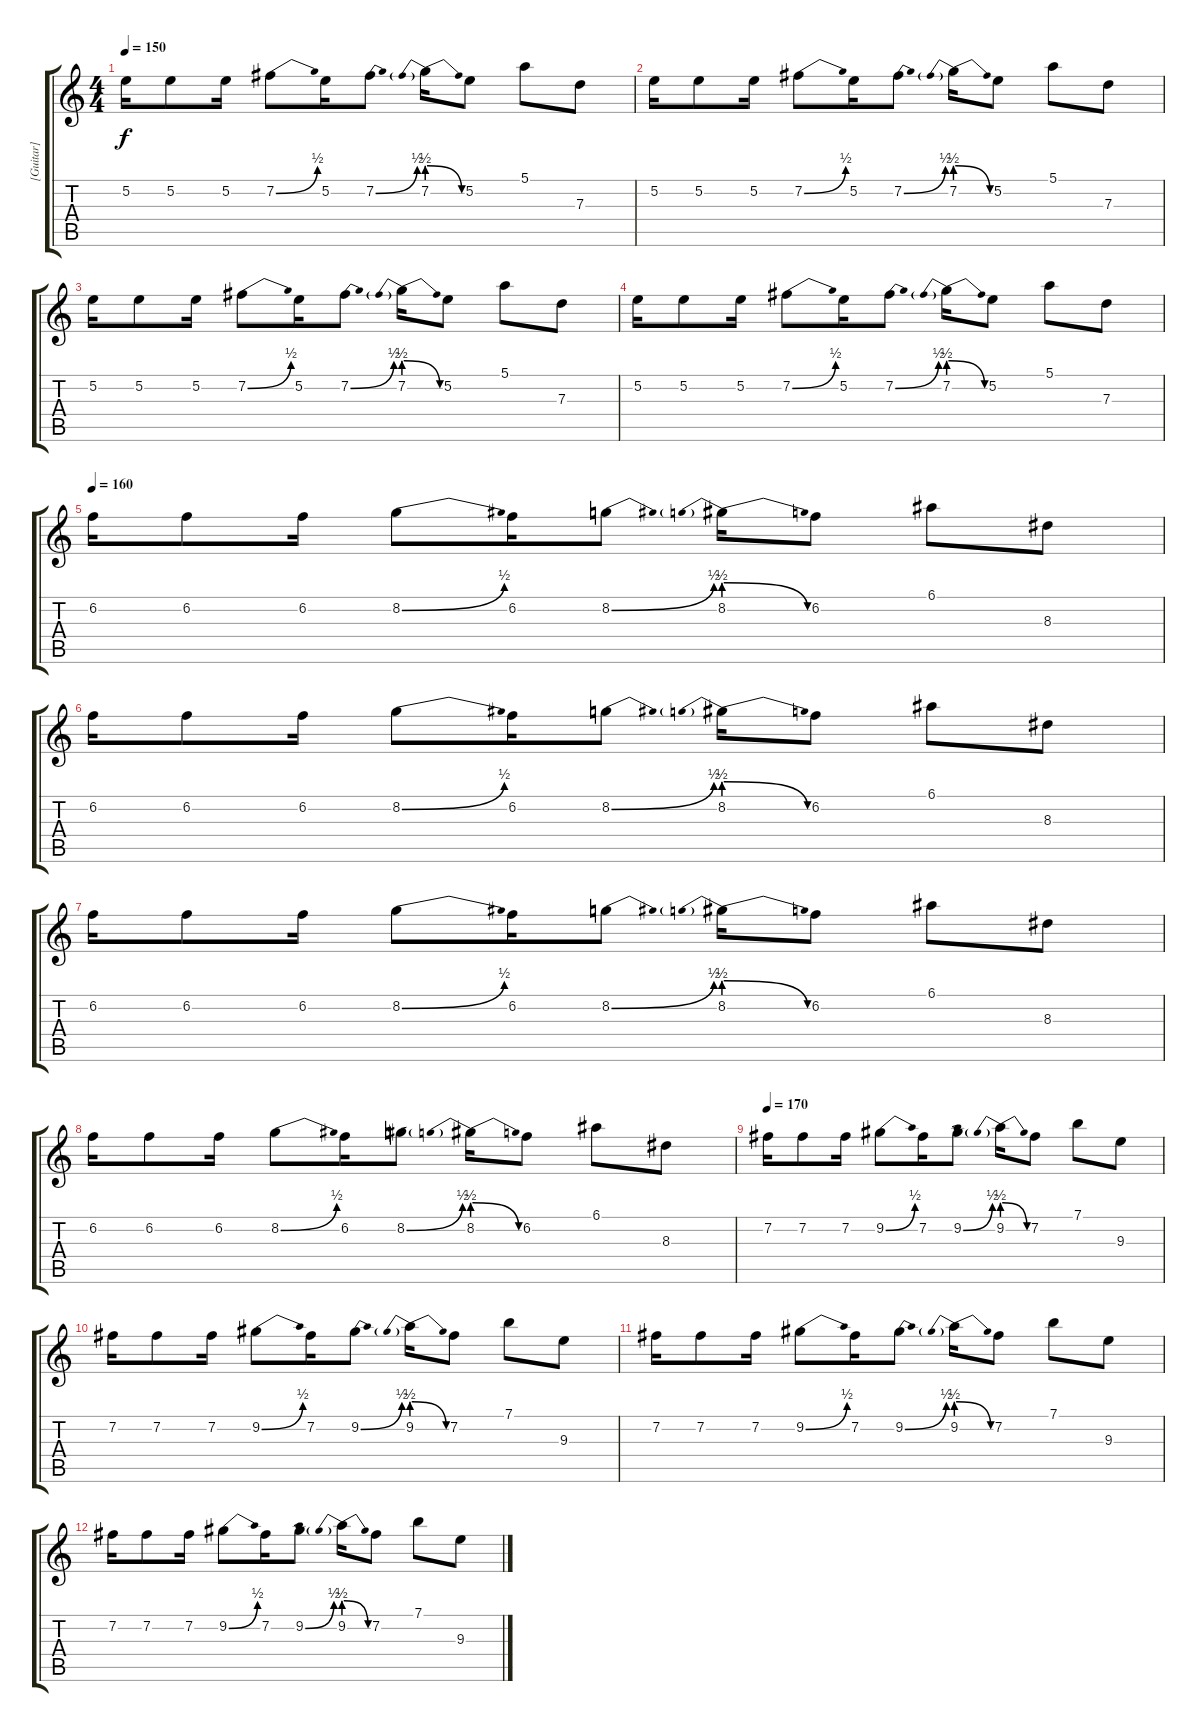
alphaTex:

\track ("[Guitar]" "[Guitar]") {instrument distortionguitar}
\staff {score tabs}
\tuning (E4 B3 G3 D3 A2 E2) {hide}
\ts (4 4)
\tempo 150
\clef g2
\ks c
5.2.16{dy f} 5.2.8 5.2.16 7.2{be (bend 0 0 60 2)}.8 5.2.16 7.2{be (bend 0 0 60 2)}.8 7.2{be (prebendrelease 0 2 60 0)}.16 5.2.8 5.1.8 7.3.8 |
5.2.16 5.2.8 5.2.16 7.2{be (bend 0 0 60 2)}.8 5.2.16 7.2{be (bend 0 0 60 2)}.8 7.2{be (prebendrelease 0 2 60 0)}.16 5.2.8 5.1.8 7.3.8 |
5.2.16 5.2.8 5.2.16 7.2{be (bend 0 0 60 2)}.8 5.2.16 7.2{be (bend 0 0 60 2)}.8 7.2{be (prebendrelease 0 2 60 0)}.16 5.2.8 5.1.8 7.3.8 |
5.2.16 5.2.8 5.2.16 7.2{be (bend 0 0 60 2)}.8 5.2.16 7.2{be (bend 0 0 60 2)}.8 7.2{be (prebendrelease 0 2 60 0)}.16 5.2.8 5.1.8 7.3.8 |
\tempo 160
6.2.16 6.2.8 6.2.16 8.2{be (bend 0 0 60 2)}.8 6.2.16 8.2{be (bend 0 0 60 2)}.8 8.2{be (prebendrelease 0 2 60 0)}.16 6.2.8 6.1.8 8.3.8 |
6.2.16 6.2.8 6.2.16 8.2{be (bend 0 0 60 2)}.8 6.2.16 8.2{be (bend 0 0 60 2)}.8 8.2{be (prebendrelease 0 2 60 0)}.16 6.2.8 6.1.8 8.3.8 |
6.2.16 6.2.8 6.2.16 8.2{be (bend 0 0 60 2)}.8 6.2.16 8.2{be (bend 0 0 60 2)}.8 8.2{be (prebendrelease 0 2 60 0)}.16 6.2.8 6.1.8 8.3.8 |
6.2.16 6.2.8 6.2.16 8.2{be (bend 0 0 60 2)}.8 6.2.16 8.2{be (bend 0 0 60 2)}.8 8.2{be (prebendrelease 0 2 60 0)}.16 6.2.8 6.1.8 8.3.8 |
\tempo 170
7.2.16 7.2.8 7.2.16 9.2{be (bend 0 0 60 2)}.8 7.2.16 9.2{be (bend 0 0 60 2)}.8 9.2{be (prebendrelease 0 2 60 0)}.16 7.2.8 7.1.8 9.3.8 |
7.2.16 7.2.8 7.2.16 9.2{be (bend 0 0 60 2)}.8 7.2.16 9.2{be (bend 0 0 60 2)}.8 9.2{be (prebendrelease 0 2 60 0)}.16 7.2.8 7.1.8 9.3.8 |
7.2.16 7.2.8 7.2.16 9.2{be (bend 0 0 60 2)}.8 7.2.16 9.2{be (bend 0 0 60 2)}.8 9.2{be (prebendrelease 0 2 60 0)}.16 7.2.8 7.1.8 9.3.8 |
7.2.16 7.2.8 7.2.16 9.2{be (bend 0 0 60 2)}.8 7.2.16 9.2{be (bend 0 0 60 2)}.8 9.2{be (prebendrelease 0 2 60 0)}.16 7.2.8 7.1.8 9.3.8
